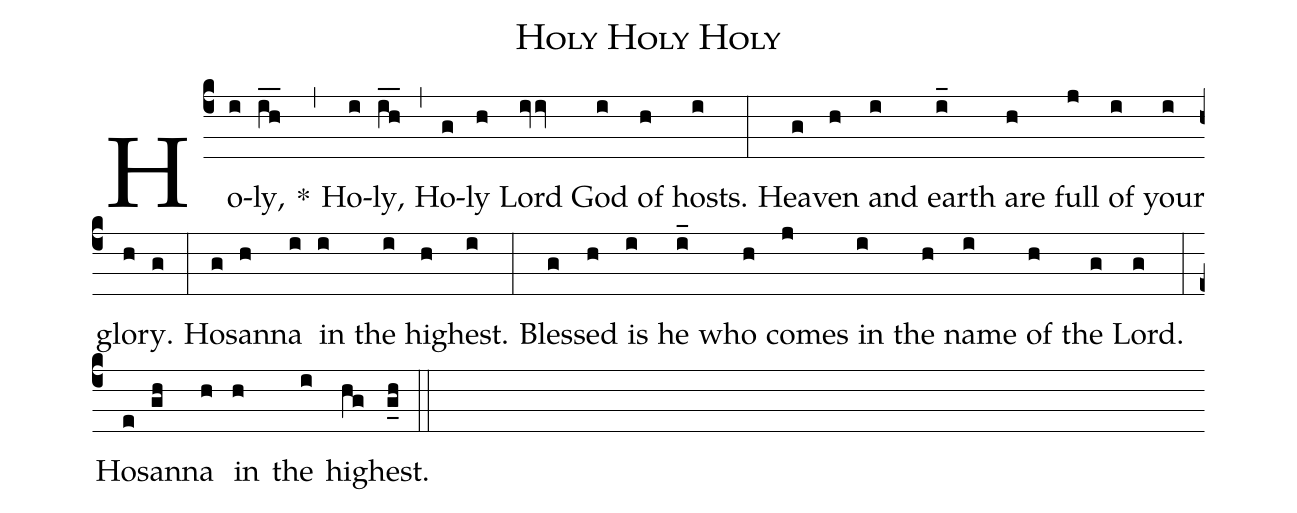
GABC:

name: Holy Holy Holy;
%%
(c4) Ho(i)ly,(i_h_) *(,) Ho(i)ly,(i_h_) (,) Ho(g)ly(h) Lord(iviv) God(i) of(h) hosts.(i) (:) Hea(g)ven(h) and(i) earth(i_) are(h) full(j) of(i) your(i) glo(h)ry.(g) (:) Ho(g)san(h)na(i) in(i) the(i) high(h)est.(i) (:) Bless(g)ed(h) is(i) he(i_) who(h) comes(j) in(i) the(h) name(i) of(h) the(g) Lord.(g) (:) Ho(e)san(gh)na(h) in(h) the(i) high(hg)est.(g_h) (::)
